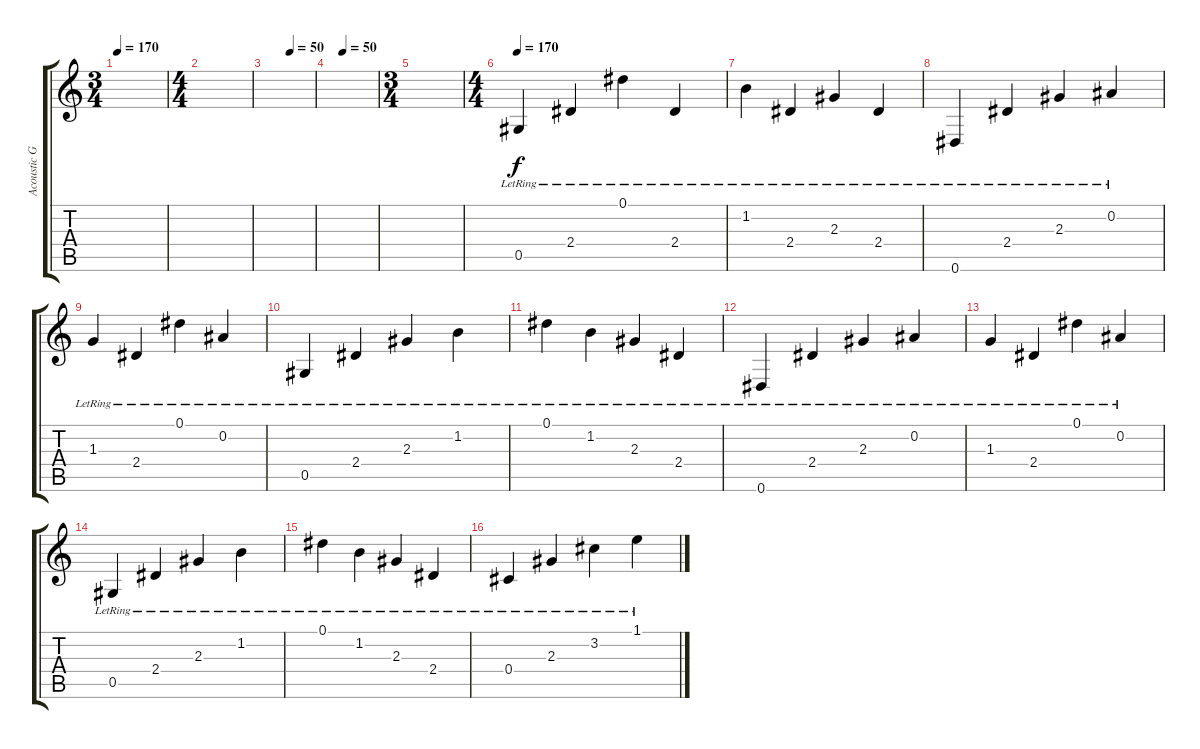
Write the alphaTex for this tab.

\track ("Acoustic Guitar 1" "Acoustic G") {instrument acousticguitarnylon}
\staff {score tabs}
\tuning (Eb4 Bb3 Gb3 Db3 Ab2 Eb2) {hide}
\ts (3 4)
\tempo 170
\clef g2
\ks c
|
\ts (4 4)
|
\tempo (50 0.5)
|
\tempo (50 0.2916666666666667)
|
\ts (3 4)
|
\ts (4 4)
\tempo 170
0.5{lr}.4 2.4{lr}.4 0.1{lr}.4 2.4{lr}.4 |
1.2{lr}.4 2.4{lr}.4 2.3{lr}.4 2.4{lr}.4 |
0.6{lr}.4 2.4{lr}.4 2.3{lr}.4 0.2{lr}.4 |
1.3{lr}.4 2.4{lr}.4 0.1{lr}.4 0.2{lr}.4 |
0.5{lr}.4 2.4{lr}.4 2.3{lr}.4 1.2{lr}.4 |
0.1{lr}.4 1.2{lr}.4 2.3{lr}.4 2.4{lr}.4 |
0.6{lr}.4 2.4{lr}.4 2.3{lr}.4 0.2{lr}.4 |
1.3{lr}.4 2.4{lr}.4 0.1{lr}.4 0.2{lr}.4 |
0.5{lr}.4 2.4{lr}.4 2.3{lr}.4 1.2{lr}.4 |
0.1{lr}.4 1.2{lr}.4 2.3{lr}.4 2.4{lr}.4 |
0.4{lr}.4 2.3{lr}.4 3.2{lr}.4 1.1{lr}.4
